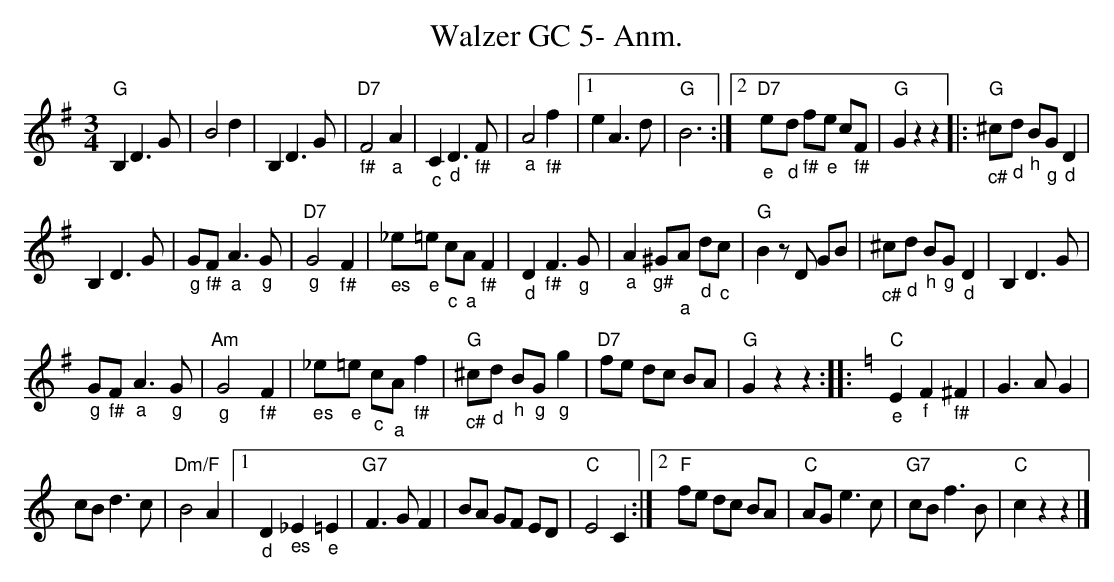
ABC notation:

X:1
T:Walzer GC 5- Anm.
M:3/4
L:1/8
K:Gmaj%%MIDI gchordon
"G"B,2D3G | B4d2 | B,2D3G | "D7""_f#"F4"_a"A2 | "_c"C2"_d"D3"_f#"F | "_a"A4"_f#"f2 |1 e2A3d | \
"G"B6 :|2 "D7""_e"e"_d"d "_f#"f"_e"e c"_f#"F | "G"G2 z2z2 |: "G""_c#"^c"_d"d "_h"B"_g"G "_d"D2 |
B,2D3G | "_g"G"_f#"F "_a"A3"_g"G | "D7""_g"G4"_f#"F2 | "_es"_e"_e"=e "_c"c"_a"A "_f#"F2 | "_d"D2"_f#"F3"_g"G | \
 "_a"A2 "_g#"^G"_a"A "_d"d"_c"c | "G"B2 zD GB | "_c#"^c"_d"d "_h"B"_g"G "_d"D2 | B,2D3G |
"_g"G"_f#"F "_a"A3"_g"G | "Am""_g"G4"_f#"F2 | "_es"_e"_e"=e "_c"c"_a"A "_f#"f2 | "G""_c#"^c"_d"d "_h"B"_g"G "_g"g2 | "D7"fe dc BA | "G"G2 z2z2 :: \
K:Cmaj
"C""_e"E2"_f"F2"_f#"^F2 | G3AG2 |
cB d3c | "Dm/F"B4A2 |1 "_d"D2"_es"_E2"_e"=E2 | "G7"F3G F2 | BA GF ED | "C"E4C2 :|2 "F"fe dc BA | "C"AG e3c | "G7"cB f3B | "C"c2 z2z2 |]
